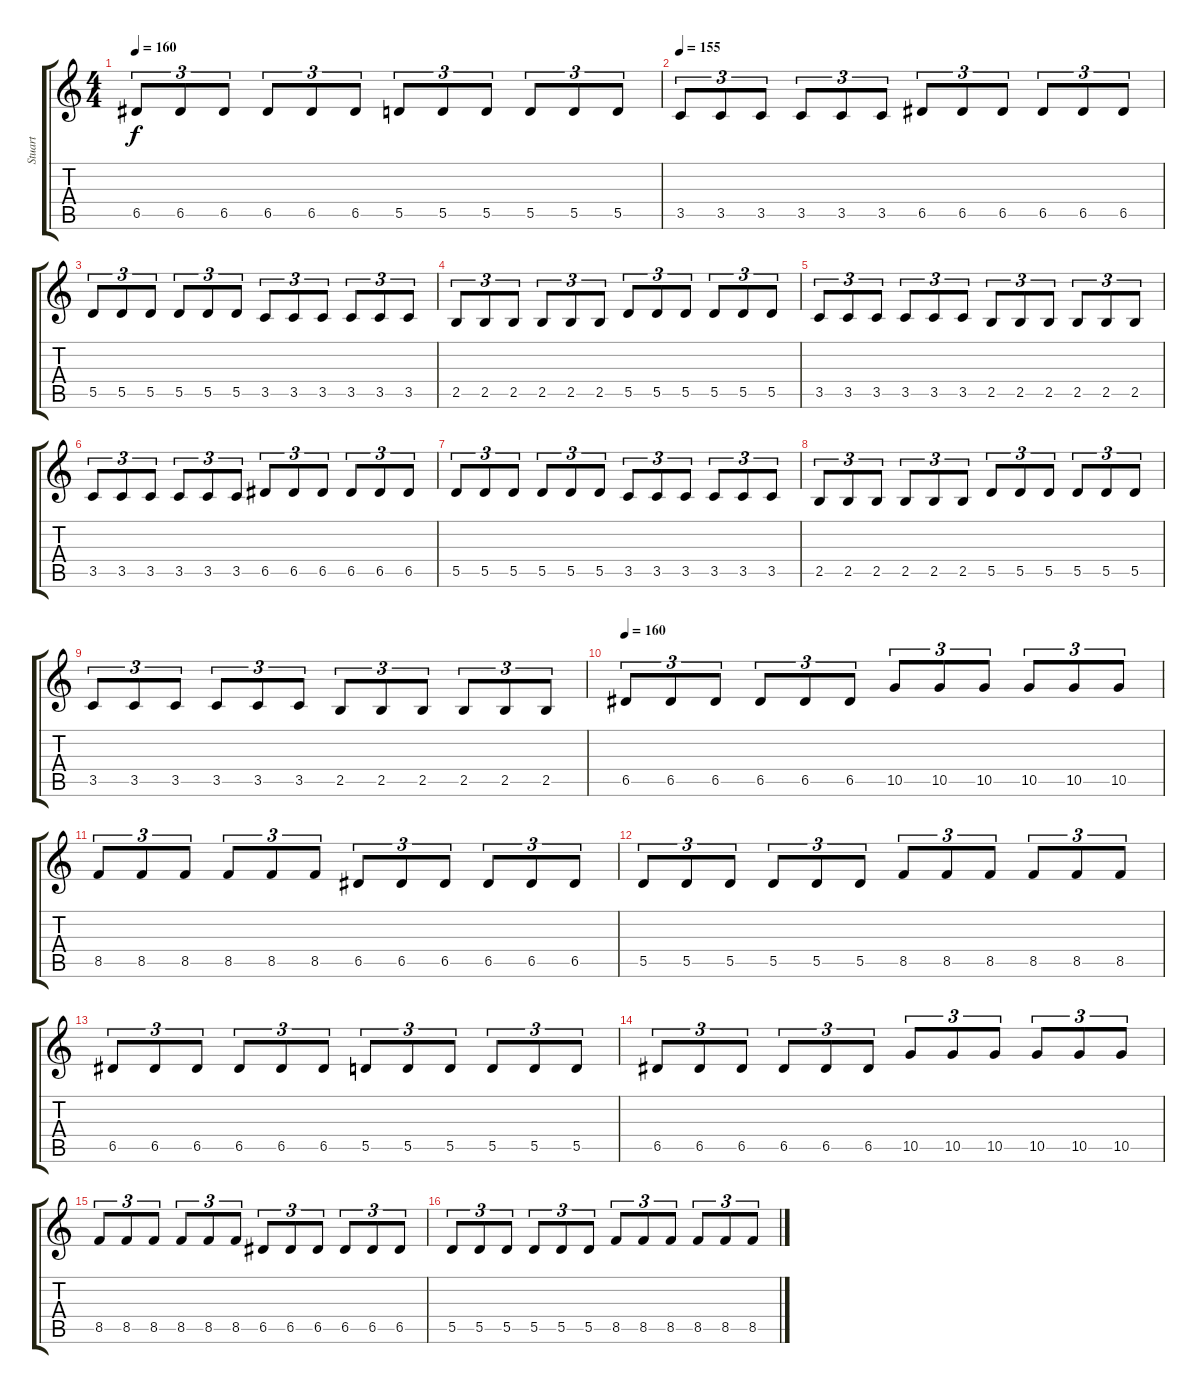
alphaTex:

\track ("Stuart" "Stuart") {instrument distortionguitar}
\staff {score tabs}
\tuning (E4 B3 G3 D3 A2 E2) {hide}
\ts (4 4)
\tempo 160
\clef g2
\ks c
6.5.8{tu (3 2) dy f} 6.5.8{tu (3 2)} 6.5.8{tu (3 2)} 6.5.8{tu (3 2)} 6.5.8{tu (3 2)} 6.5.8{tu (3 2)} 5.5.8{tu (3 2)} 5.5.8{tu (3 2)} 5.5.8{tu (3 2)} 5.5.8{tu (3 2)} 5.5.8{tu (3 2)} 5.5.8{tu (3 2)} |
\tempo 155
3.5.8{tu (3 2)} 3.5.8{tu (3 2)} 3.5.8{tu (3 2)} 3.5.8{tu (3 2)} 3.5.8{tu (3 2)} 3.5.8{tu (3 2)} 6.5.8{tu (3 2)} 6.5.8{tu (3 2)} 6.5.8{tu (3 2)} 6.5.8{tu (3 2)} 6.5.8{tu (3 2)} 6.5.8{tu (3 2)} |
5.5.8{tu (3 2)} 5.5.8{tu (3 2)} 5.5.8{tu (3 2)} 5.5.8{tu (3 2)} 5.5.8{tu (3 2)} 5.5.8{tu (3 2)} 3.5.8{tu (3 2)} 3.5.8{tu (3 2)} 3.5.8{tu (3 2)} 3.5.8{tu (3 2)} 3.5.8{tu (3 2)} 3.5.8{tu (3 2)} |
2.5.8{tu (3 2)} 2.5.8{tu (3 2)} 2.5.8{tu (3 2)} 2.5.8{tu (3 2)} 2.5.8{tu (3 2)} 2.5.8{tu (3 2)} 5.5.8{tu (3 2)} 5.5.8{tu (3 2)} 5.5.8{tu (3 2)} 5.5.8{tu (3 2)} 5.5.8{tu (3 2)} 5.5.8{tu (3 2)} |
3.5.8{tu (3 2)} 3.5.8{tu (3 2)} 3.5.8{tu (3 2)} 3.5.8{tu (3 2)} 3.5.8{tu (3 2)} 3.5.8{tu (3 2)} 2.5.8{tu (3 2)} 2.5.8{tu (3 2)} 2.5.8{tu (3 2)} 2.5.8{tu (3 2)} 2.5.8{tu (3 2)} 2.5.8{tu (3 2)} |
3.5.8{tu (3 2)} 3.5.8{tu (3 2)} 3.5.8{tu (3 2)} 3.5.8{tu (3 2)} 3.5.8{tu (3 2)} 3.5.8{tu (3 2)} 6.5.8{tu (3 2)} 6.5.8{tu (3 2)} 6.5.8{tu (3 2)} 6.5.8{tu (3 2)} 6.5.8{tu (3 2)} 6.5.8{tu (3 2)} |
5.5.8{tu (3 2)} 5.5.8{tu (3 2)} 5.5.8{tu (3 2)} 5.5.8{tu (3 2)} 5.5.8{tu (3 2)} 5.5.8{tu (3 2)} 3.5.8{tu (3 2)} 3.5.8{tu (3 2)} 3.5.8{tu (3 2)} 3.5.8{tu (3 2)} 3.5.8{tu (3 2)} 3.5.8{tu (3 2)} |
2.5.8{tu (3 2)} 2.5.8{tu (3 2)} 2.5.8{tu (3 2)} 2.5.8{tu (3 2)} 2.5.8{tu (3 2)} 2.5.8{tu (3 2)} 5.5.8{tu (3 2)} 5.5.8{tu (3 2)} 5.5.8{tu (3 2)} 5.5.8{tu (3 2)} 5.5.8{tu (3 2)} 5.5.8{tu (3 2)} |
3.5.8{tu (3 2)} 3.5.8{tu (3 2)} 3.5.8{tu (3 2)} 3.5.8{tu (3 2)} 3.5.8{tu (3 2)} 3.5.8{tu (3 2)} 2.5.8{tu (3 2)} 2.5.8{tu (3 2)} 2.5.8{tu (3 2)} 2.5.8{tu (3 2)} 2.5.8{tu (3 2)} 2.5.8{tu (3 2)} |
\tempo 160
6.5.8{tu (3 2)} 6.5.8{tu (3 2)} 6.5.8{tu (3 2)} 6.5.8{tu (3 2)} 6.5.8{tu (3 2)} 6.5.8{tu (3 2)} 10.5.8{tu (3 2)} 10.5.8{tu (3 2)} 10.5.8{tu (3 2)} 10.5.8{tu (3 2)} 10.5.8{tu (3 2)} 10.5.8{tu (3 2)} |
8.5.8{tu (3 2)} 8.5.8{tu (3 2)} 8.5.8{tu (3 2)} 8.5.8{tu (3 2)} 8.5.8{tu (3 2)} 8.5.8{tu (3 2)} 6.5.8{tu (3 2)} 6.5.8{tu (3 2)} 6.5.8{tu (3 2)} 6.5.8{tu (3 2)} 6.5.8{tu (3 2)} 6.5.8{tu (3 2)} |
5.5.8{tu (3 2)} 5.5.8{tu (3 2)} 5.5.8{tu (3 2)} 5.5.8{tu (3 2)} 5.5.8{tu (3 2)} 5.5.8{tu (3 2)} 8.5.8{tu (3 2)} 8.5.8{tu (3 2)} 8.5.8{tu (3 2)} 8.5.8{tu (3 2)} 8.5.8{tu (3 2)} 8.5.8{tu (3 2)} |
6.5.8{tu (3 2)} 6.5.8{tu (3 2)} 6.5.8{tu (3 2)} 6.5.8{tu (3 2)} 6.5.8{tu (3 2)} 6.5.8{tu (3 2)} 5.5.8{tu (3 2)} 5.5.8{tu (3 2)} 5.5.8{tu (3 2)} 5.5.8{tu (3 2)} 5.5.8{tu (3 2)} 5.5.8{tu (3 2)} |
6.5.8{tu (3 2)} 6.5.8{tu (3 2)} 6.5.8{tu (3 2)} 6.5.8{tu (3 2)} 6.5.8{tu (3 2)} 6.5.8{tu (3 2)} 10.5.8{tu (3 2)} 10.5.8{tu (3 2)} 10.5.8{tu (3 2)} 10.5.8{tu (3 2)} 10.5.8{tu (3 2)} 10.5.8{tu (3 2)} |
8.5.8{tu (3 2)} 8.5.8{tu (3 2)} 8.5.8{tu (3 2)} 8.5.8{tu (3 2)} 8.5.8{tu (3 2)} 8.5.8{tu (3 2)} 6.5.8{tu (3 2)} 6.5.8{tu (3 2)} 6.5.8{tu (3 2)} 6.5.8{tu (3 2)} 6.5.8{tu (3 2)} 6.5.8{tu (3 2)} |
5.5.8{tu (3 2)} 5.5.8{tu (3 2)} 5.5.8{tu (3 2)} 5.5.8{tu (3 2)} 5.5.8{tu (3 2)} 5.5.8{tu (3 2)} 8.5.8{tu (3 2)} 8.5.8{tu (3 2)} 8.5.8{tu (3 2)} 8.5.8{tu (3 2)} 8.5.8{tu (3 2)} 8.5.8{tu (3 2)}
